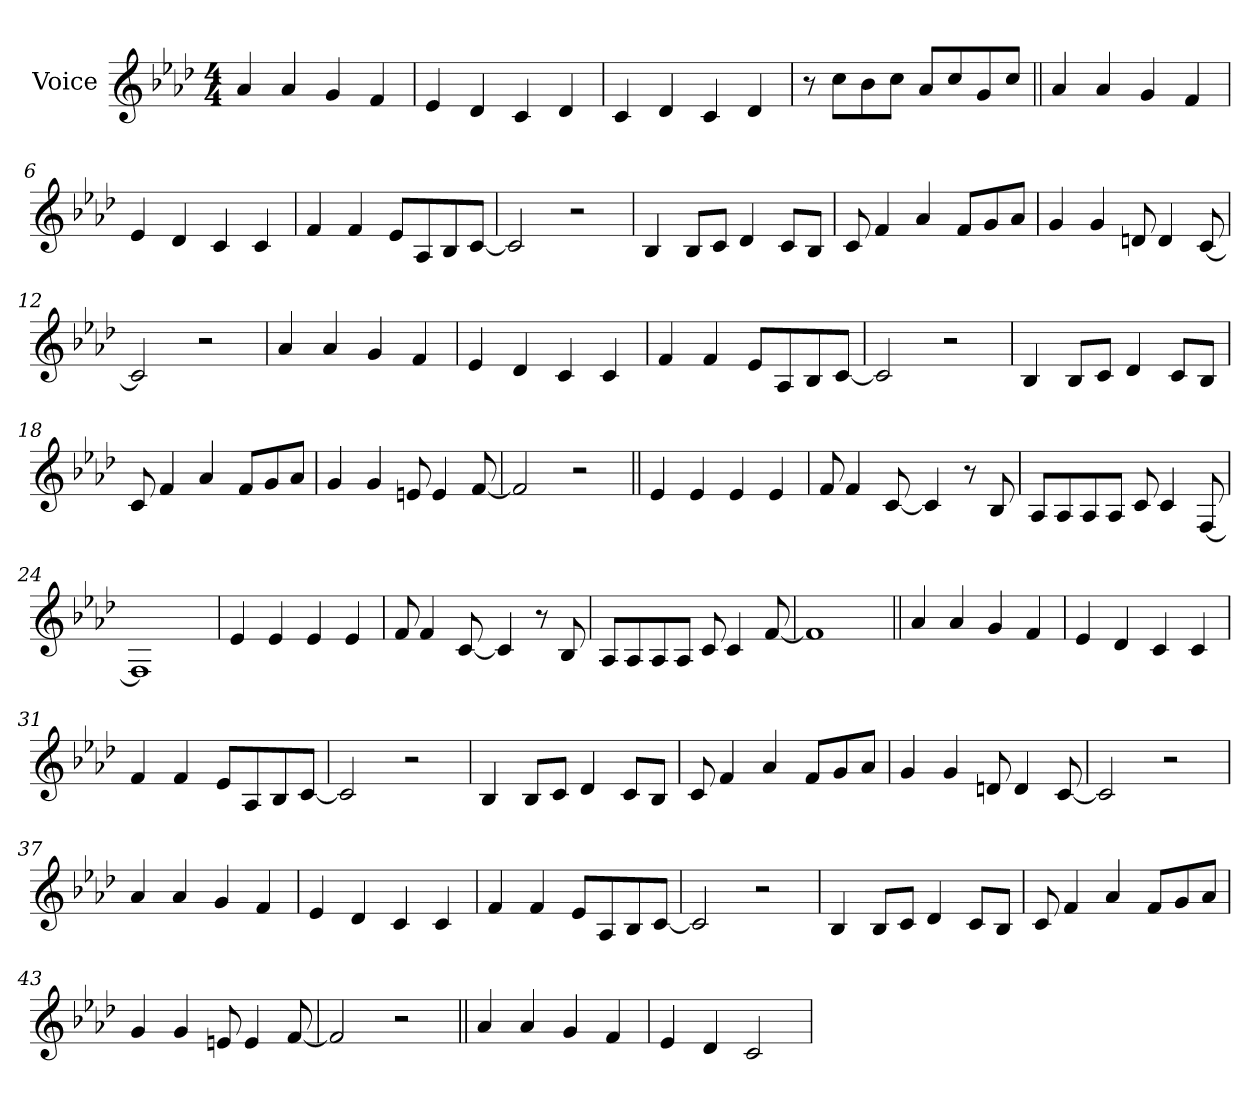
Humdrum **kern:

**kern
*part1
*staff1
*I"Voice
*I'Vc.
*clefG2
*k[b-e-a-d-]
*M4/4
*MM150
=1
4a-!
4a-!
4g!
4f!
=2
4e-!
4d-!
4c!
4d-!
=3
4c!
4d-!
4c!
4d-!
=4
8r
8cc!L
8b-!
8cc!J
8a-!L
8cc!
8g!
8cc!J
=5||
4a-
4a-
4g
4f
=6
4e-
4d-
4c
4c
=7
4f
4f
8e-L
8A-
8B-
[8cJ
=8
2c]
2r
=9
4B-
8B-L
8cJ
4d-
8cL
8B-J
=10
8c
4f
4a-
8fL
8g
8a-J
=11
4g
4g
8dn
4d
[8c
=12
2c]
2r
=13
4a-
4a-
4g
4f
=14
4e-
4d-
4c
4c
=15
4f
4f
8e-L
8A-
8B-
[8cJ
=16
2c]
2r
=17
4B-
8B-L
8cJ
4d-
8cL
8B-J
=18
8c
4f
4a-
8fL
8g
8a-J
=19
4g
4g
8en
4e
[8f
=20
2f]
2r
=21||
4e-
4e-
4e-
4e-
=22
8f
4f
[8c
4c]
8r
8B-
=23
8A-L
8A-
8A-
8A-J
8c
4c
[8F
=24
1F]
=25
4e-
4e-
4e-
4e-
=26
8f
4f
[8c
4c]
8r
8B-
=27
8A-L
8A-
8A-
8A-J
8c
4c
[8f
=28
1f]
=29||
4a-
4a-
4g
4f
=30
4e-
4d-
4c
4c
=31
4f
4f
8e-L
8A-
8B-
[8cJ
=32
2c]
2r
=33
4B-
8B-L
8cJ
4d-
8cL
8B-J
=34
8c
4f
4a-
8fL
8g
8a-J
=35
4g
4g
8dn
4d
[8c
=36
2c]
2r
=37
4a-
4a-
4g
4f
=38
4e-
4d-
4c
4c
=39
4f
4f
8e-L
8A-
8B-
[8cJ
=40
2c]
2r
=41
4B-
8B-L
8cJ
4d-
8cL
8B-J
=42
8c
4f
4a-
8fL
8g
8a-J
=43
4g
4g
8en
4e
[8f
=44
2f]
2r
=45||
4a-!
4a-!
4g!
4f!
=46
4e-!
4d-!
2c!
=
*-
